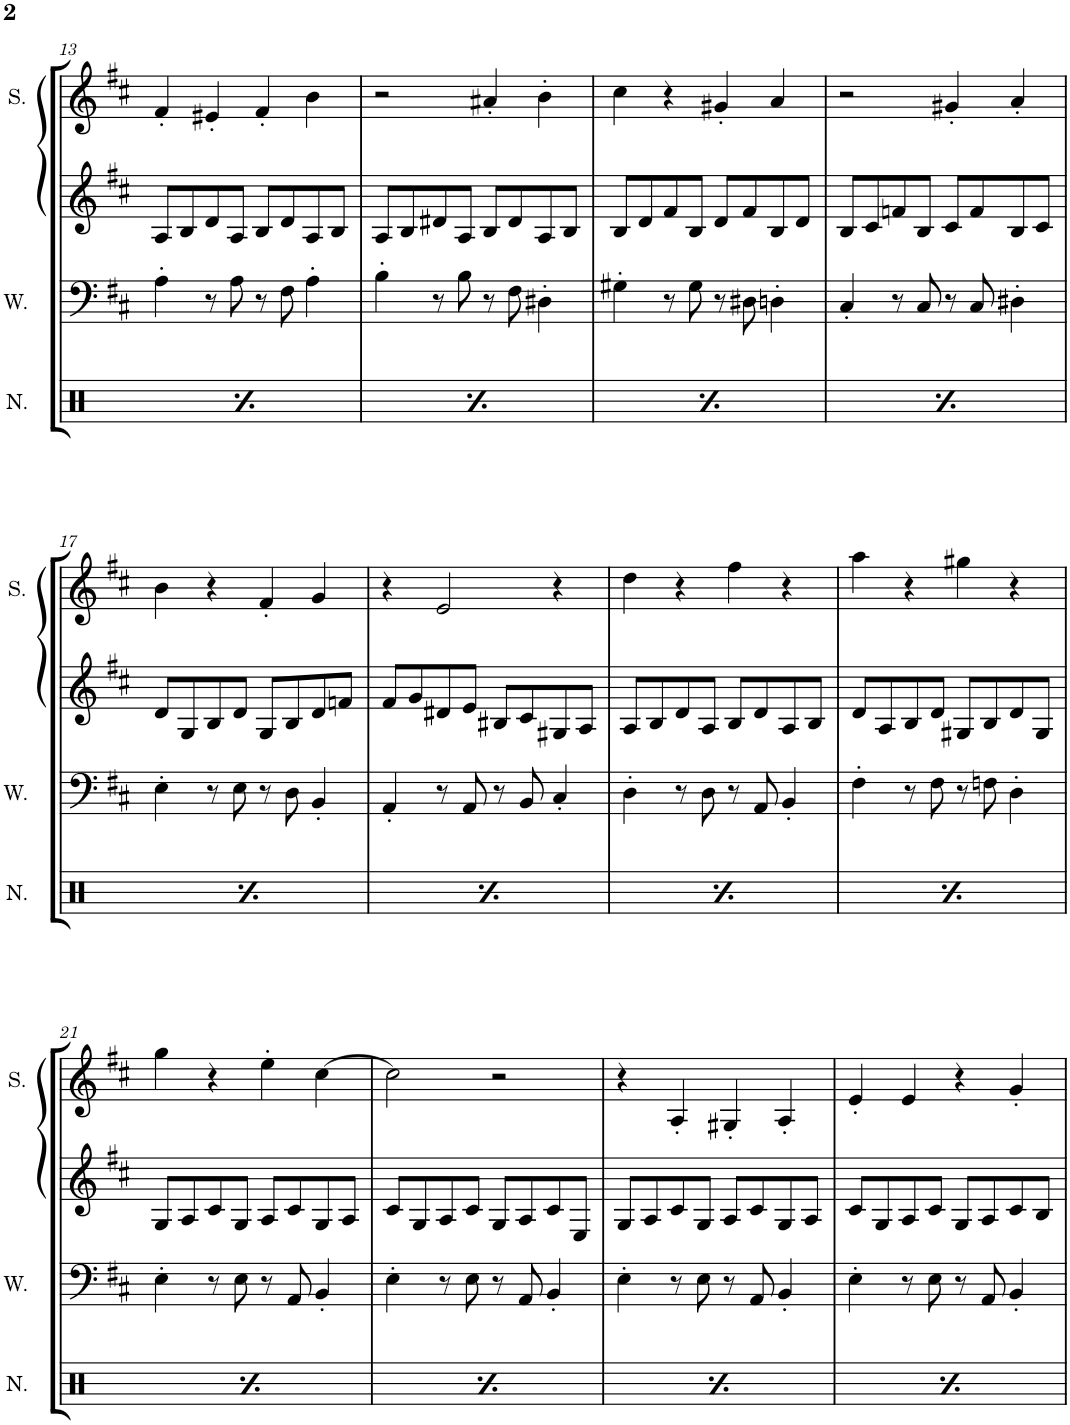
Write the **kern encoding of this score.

**kern	**kern	**kern	**kern
*part4	*part3	*part2	*part1
*staff4	*staff3	*staff2	*staff1
*I"Noise	*I"Wave	*I"Square Synthesizer	*I"Square
*I'N.	*I'W.	*	*I'S.
!!LO:PB:g=z
*clefX	*clefF4	*clefG2	*clefG2
*k[]	*k[f#c#]	*k[f#c#]	*k[f#c#]
*M2/2	*M2/2	*M2/2	*M2/2
*met(c|)	*met(c|)	*met(c|)	*met(c|)
=13	=13	=13	=13
8Rgg/L	4A'\	8A/L	4f#'/
8Rgg/	.	8B/	.
8Rgg^/	8r	8d/	4e#X'/
8Rgg/J	8A\	8A/J	.
8Rgg/L	8r	8B/L	4f#'/
8Rgg/	8F#\	8d/	.
8Rgg^/	4A'\	8A/	4b\
8Rgg/J	.	8B/J	.
=14	=14	=14	=14
8Rgg/L	4B'\	8A/L	2r
8Rgg/	.	8B/	.
8Rgg^/	8r	8d#X/	.
8Rgg/J	8B\	8A/J	.
8Rgg/L	8r	8B/L	4a#X'/
8Rgg/	8F#\	8d#/	.
8Rgg^/	4D#X'\	8A/	4b'\
8Rgg/J	.	8B/J	.
=15	=15	=15	=15
8Rgg/L	4G#X'\	8B/L	4cc#\
8Rgg/	.	8d/	.
8Rgg^/	8r	8f#/	4r
8Rgg/J	8G#\	8B/J	.
8Rgg/L	8r	8d/L	4g#X'/
8Rgg/	8D#X\	8f#/	.
8Rgg^/	4Dn'\	8B/	4a/
8Rgg/J	.	8d/J	.
=16	=16	=16	=16
8Rgg/L	4C#'/	8B/L	2r
8Rgg/	.	8c#/	.
8Rgg^/	8r	8fn/	.
8Rgg/J	8C#/	8B/J	.
8Rgg/L	8r	8c#/L	4g#X'/
8Rgg/	8C#/	8f/	.
8Rgg^/	4D#X'\	8B/	4a'/
8Rgg/J	.	8c#/J	.
!!LO:LB:g=z
=17	=17	=17	=17
8Rgg/L	4E'\	8d/L	4b\
8Rgg/	.	8G/	.
8Rgg^/	8r	8B/	4r
8Rgg/J	8E\	8d/J	.
8Rgg/L	8r	8G/L	4f#'/
8Rgg/	8D\	8B/	.
8Rgg^/	4BB'/	8d/	4g/
8Rgg/J	.	8fn/J	.
=18	=18	=18	=18
8Rgg/L	4AA'/	8f#/L	4r
8Rgg/	.	8g/	.
8Rgg^/	8r	8d#X/	2e/
8Rgg/J	8AA/	8e/J	.
8Rgg/L	8r	8B#X/L	.
8Rgg/	8BB/	8c#/	.
8Rgg^/	4C#'/	8G#X/	4r
8Rgg/J	.	8A/J	.
=19	=19	=19	=19
8Rgg/L	4D'\	8A/L	4dd\
8Rgg/	.	8B/	.
8Rgg^/	8r	8d/	4r
8Rgg/J	8D\	8A/J	.
8Rgg/L	8r	8B/L	4ff#\
8Rgg/	8AA/	8d/	.
8Rgg^/	4BB'/	8A/	4r
8Rgg/J	.	8B/J	.
=20	=20	=20	=20
8Rgg/L	4F#'\	8d/L	4aa\
8Rgg/	.	8A/	.
8Rgg^/	8r	8B/	4r
8Rgg/J	8F#\	8d/J	.
8Rgg/L	8r	8G#X/L	4gg#X\
8Rgg/	8Fn\	8B/	.
8Rgg^/	4D'\	8d/	4r
8Rgg/J	.	8G#/J	.
!!LO:LB:g=z
=21	=21	=21	=21
8Rgg/L	4E'\	8G/L	4gg\
8Rgg/	.	8A/	.
8Rgg^/	8r	8c#/	4r
8Rgg/J	8E\	8G/J	.
8Rgg/L	8r	8A/L	4ee'\
8Rgg/	8AA/	8c#/	.
8Rgg^/	4BB'/	8G/	[4cc#\
8Rgg/J	.	8A/J	.
=22	=22	=22	=22
8Rgg/L	4E'\	8c#/L	2cc#\]
8Rgg/	.	8G/	.
8Rgg^/	8r	8A/	.
8Rgg/J	8E\	8c#/J	.
8Rgg/L	8r	8G/L	2r
8Rgg/	8AA/	8A/	.
8Rgg^/	4BB'/	8c#/	.
8Rgg/J	.	8E/J	.
=23	=23	=23	=23
8Rgg/L	4E'\	8G/L	4r
8Rgg/	.	8A/	.
8Rgg^/	8r	8c#/	4A'/
8Rgg/J	8E\	8G/J	.
8Rgg/L	8r	8A/L	4G#X'/
8Rgg/	8AA/	8c#/	.
8Rgg^/	4BB'/	8G/	4A'/
8Rgg/J	.	8A/J	.
=24	=24	=24	=24
8Rgg/L	4E'\	8c#/L	4e'/
8Rgg/	.	8G/	.
8Rgg^/	8r	8A/	4e/
8Rgg/J	8E\	8c#/J	.
8Rgg/L	8r	8G/L	4r
8Rgg/	8AA/	8A/	.
8Rgg^/	4BB'/	8c#/	4g'/
8Rgg/J	.	8B/J	.
=	=	=	=
*-	*-	*-	*-
